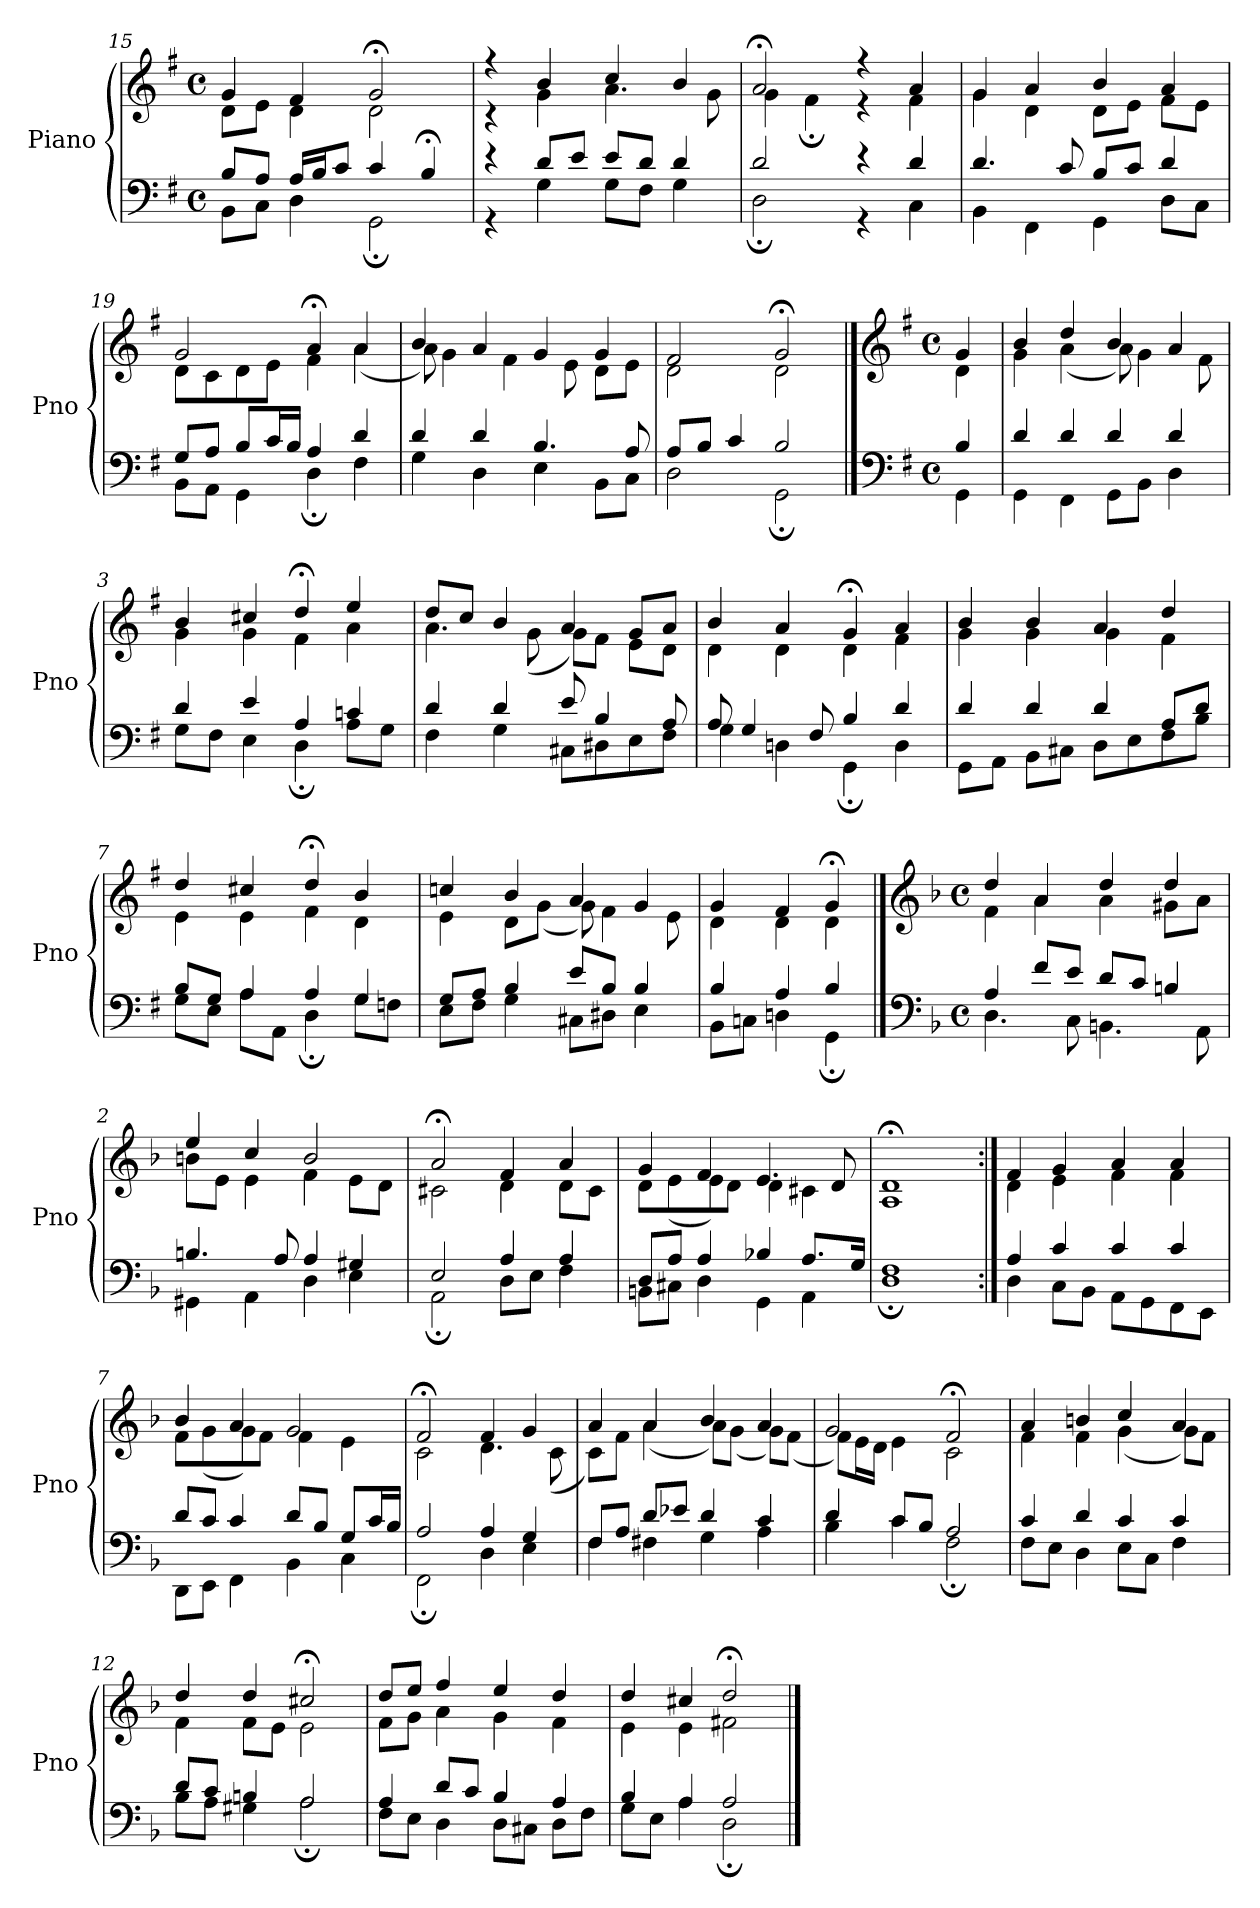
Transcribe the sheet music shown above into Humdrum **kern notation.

**kern	**kern
*part1	*part1
*staff2	*staff1
*I"Piano	*
*I'Pno	*
*clefF4	*clefG2
*k[f#]	*k[f#]
*M4/4	*M4/4
*met(c)	*met(c)
=15	=15
*^	*^
8B/L	8BB\L	4g/	8d\L
8A/J	8C\J	.	8e\J
16A/LL	4D\	4f#/	4d\
16B/J	.	.	.
8c/J	.	.	.
4c/	2GG;\	2g;</	2d\
4B;</	.	.	.
=16	=16	=16	=16
4r	4r	4r	4r
8d/L	4G\	4b/	4g\
8e/J	.	.	.
8e/L	8G\L	4cc/	4.a\
8d/J	8F#\J	.	.
4d/	4G\	4b/	.
.	.	.	8g\
=17	=17	=17	=17
2d/	2D;\	2a;</	4g\
.	.	.	4f#;\
4r	4r	4r	4r
4d/	4C\	4a/	4f#\
=18	=18	=18	=18
4.d/	4BB\	4g/	4g\
.	4FF#\	4a/	4d\
8c/	.	.	.
8B/L	4GG\	4b/	8d\L
8c/J	.	.	8e\J
4d/	8D\L	4a/	8f#\L
.	8C\J	.	8e\J
=19	=19	=19	=19
8G/L	8BB\L	2g/	8d\L
8A/J	8AA\J	.	8c\
8B/L	4GG\	.	8d\
16c/L	.	.	8e\J
16B/JJ	.	.	.
4A/	4D;\	4a;</	4f#\
4d/	4F#\	4a/	(<4a\
=20	=20	=20	=20
4d/	4G\	4b/	8a\)
.	.	.	4g\
4d/	4D\	4a/	.
.	.	.	4f#\
4.B/	4E\	4g/	.
.	.	.	8e\
.	8BB\L	4g/	8d\L
8A/	8C\J	.	8e\J
=21	=21	=21	=21
8A/L	2D\	2f#/	2d\
8B/J	.	.	.
4c/	.	.	.
2B/	2GG;\	2g;</	2d\
==1	==1	==1	==1
*clefF4	*	*clefG2	*
*k[f#]	*	*k[f#]	*
*M4/4	*	*M4/4	*
*met(c)	*	*met(c)	*
4B/	4GG\	4g/	4d\
=2	=2	=2	=2
4d/	4GG\	4b/	4g\
4d/	4FF#\	4dd/	(<4a\
4d/	8GG\L	4b/	8a\)
.	8BB\J	.	4g\
4d/	4D\	4a/	.
.	.	.	8f#\
=3	=3	=3	=3
4d/	8G\L	4b/	4g\
.	8F#\J	.	.
4e/	4E\	4cc#X/	4g\
4A/	4D;\	4dd;</	4f#\
4cn/	8A\L	4ee/	4a\
.	8G\J	.	.
=4	=4	=4	=4
4d/	4F#\	8dd/L	4.a\
.	.	8cc/J	.
4d/	4G\	4b/	.
.	.	.	(<8g\
8e/	8C#X\L	4a/	8g\L)
4B/	8D#X\	.	8f#\J
.	8E\	8g/L	8e\L
8A/	8F#\J	8a/J	8d\J
=5	=5	=5	=5
8A/	4G\	4b/	4d\
4G/	.	.	.
.	4Dn\	4a/	4d\
8F#/	.	.	.
4B/	4GG;\	4g;</	4d\
4d/	4D\	4a/	4f#\
=6	=6	=6	=6
4d/	8GG\L	4b/	4g\
.	8AA\J	.	.
4d/	8BB\L	4b/	4g\
.	8C#X\J	.	.
4d/	8D\L	4a/	4g\
.	8E\	.	.
8A/L	8F#\	4dd/	4f#\
8d/J	8B\J	.	.
=7	=7	=7	=7
8B/L	8G\L	4dd/	4e\
8G/J	8E\J	.	.
4A/	8A\L	4cc#X/	4e\
.	8AA\J	.	.
4A/	4D;\	4dd;</	4f#\
4G/	8G\L	4b/	4d\
.	8Fn\J	.	.
=8	=8	=8	=8
8G/L	8E\L	4ccn/	4e\
8A/J	8F#\J	.	.
4B/	4G\	4b/	8d\L
.	.	.	(<8g\J
8e/L	8C#X\L	4a/	8g\)
8B/J	8D#X\J	.	4f#\
4B/	4E\	4g/	.
.	.	.	8e\
=9	=9	=9	=9
4B/	8BB\L	4g/	4d\
.	8Cn\J	.	.
4A/	4Dn\	4f#/	4d\
4B/	4GG;\	4g;</	4d\
==1	==1	==1	==1
*clefF4	*	*clefG2	*
*k[b-]	*	*k[b-]	*
*M4/4	*	*M4/4	*
*met(c)	*	*met(c)	*
4A/	4.D\	4dd/	4f\
8f/L	.	4a/	4a\
8e/J	8C\	.	.
8d/L	4.BBn\	4dd/	4a\
8c/J	.	.	.
4Bn/	.	4dd/	8g#X\L
.	8AA\	.	8a\J
=2	=2	=2	=2
4.Bn/	4GG#X\	4ee/	8bn\L
.	.	.	8e\J
.	4AA\	4cc/	4e\
8A/	.	.	.
4A/	4D\	2b/	4f\
4G#X/	4E\	.	8e\L
.	.	.	8d\J
=3	=3	=3	=3
2E/	2AA;\	2a;</	2c#X\
4A/	8D\L	4f/	4d\
.	8E\J	.	.
4A/	4F\	4a/	8d\L
.	.	.	8c#\J
=4	=4	=4	=4
8D/L	8BBn\L	4g/	8d\L
8A/J	8C#X\J	.	(<8e\
4A/	4D\	4f/	8e\)
.	.	.	8d\J
4B-X/	4GG\	4.e/	4d\
8.A/L	4AA\	.	4c#X\
.	.	8d/	.
16G/Jk	.	.	.
=5	=5	=5	=5
1F	1D;	1d;<	1A
=6:|!	=6:|!	=6:|!	=6:|!
4A/	4D\	4f/	4d\
4c/	8C\L	4g/	4e\
.	8BB-\J	.	.
4c/	8AA\L	4a/	4f\
.	8GG\	.	.
4c/	8FF\	4a/	4f\
.	8EE\J	.	.
=7	=7	=7	=7
8d/L	8DD\L	4b-/	8f\L
8c/J	8EE\J	.	(<8g\
4c/	4FF\	4a/	8g\)
.	.	.	8f\J
8d/L	4BB-\	2g/	4f\
8B-/J	.	.	.
8G/L	4C\	.	4e\
16c/L	.	.	.
16B-/JJ	.	.	.
=8	=8	=8	=8
2A/	2FF;\	2f;</	2c\
4A/	4D\	4f/	4.d\
4G/	4E\	4g/	.
.	.	.	(<8c\
=9	=9	=9	=9
8F/L	4F\	4a/	8c\L)
8A/J	.	.	8f\J
8d/L	4F#X\	4a/	(<4a\
8e-X/J	.	.	.
4d/	4G\	4b-/	8a\L)
.	.	.	(<8g\J
4c/	4A\	4a/	8g\L)
.	.	.	(<8f\J
=10	=10	=10	=10
4d/	4B-\	2g/	8f\L)
.	.	.	16e\L
.	.	.	16d\JJ
8c/L	4c\	.	4e\
8B-/J	.	.	.
2A/	2F;\	2f;</	2c\
=11	=11	=11	=11
4c/	8F\L	4a/	4f\
.	8E\J	.	.
4d/	4D\	4bn/	4f\
4c/	8E\L	4cc/	(<4g\
.	8C\J	.	.
4c/	4F\	4a/	8g\L)
.	.	.	8f\J
=12	=12	=12	=12
8d/L	8B-\L	4dd/	4f\
8c/J	8A\J	.	.
4Bn/	4G#X\	4dd/	8f\L
.	.	.	8e\J
2A/	2A;\	2cc#X;</	2e\
=13	=13	=13	=13
4A/	8F\L	8dd/L	8f\L
.	8E\J	8ee/J	8g\J
8d/L	4D\	4ff/	4a\
8c/J	.	.	.
4B-/	8D\L	4ee/	4g\
.	8C#X\J	.	.
4A/	8D\L	4dd/	4f\
.	8F\J	.	.
=14	=14	=14	=14
4B-/	8G\L	4dd/	4e\
.	8E\J	.	.
4A/	4A\	4cc#X/	4e\
2A/	2D;\	2dd;</	2f#X\
*v	*v	*	*
*	*v	*v
==	==
*-	*-
